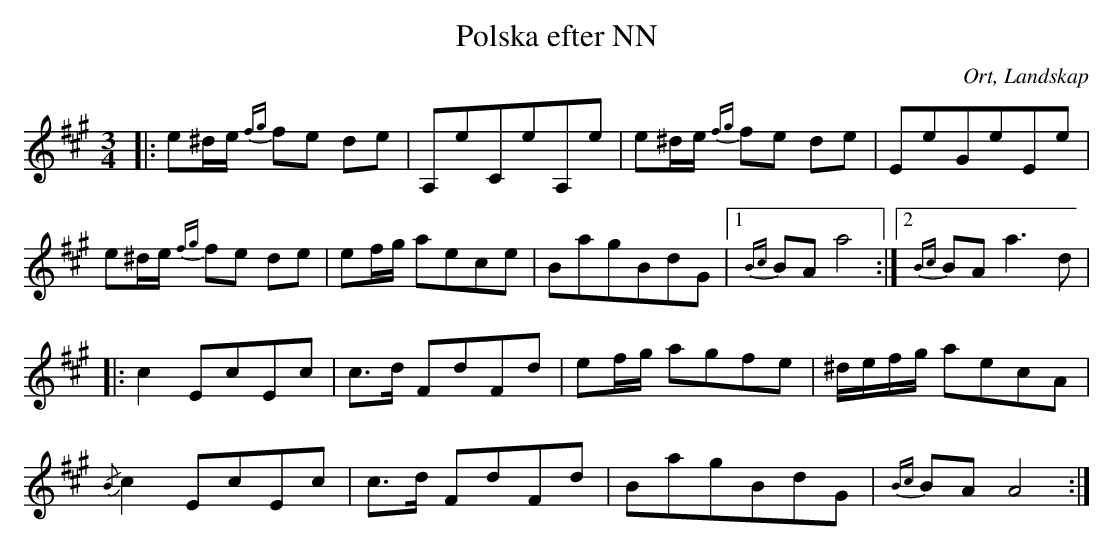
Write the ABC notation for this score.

X:1
T:Polska efter NN
O:Ort, Landskap
M:3/4
L:1/16
K:A
|: e2^de {fg}f2e2 d2e2|A,2e2C2e2A,2e2|e2^de {fg}f2e2 d2e2|E2e2G2e2E2e2 |
e2^de {fg}f2e2 d2e2|e2fg a2e2c2e2|B2a2g2B2d2G2|1 {Bc}B2A2 a8:|2 {Bc}B2A2 a6 d2|
|:c4 E2c2E2c2|c2>d2 F2d2F2d2|e2fg a2g2f2e2|^defg a2e2c2A2|
{/B}c4 E2c2E2c2|c2>d2 F2d2F2d2|B2a2g2B2d2G2|{Bc}B2A2 A8:|
